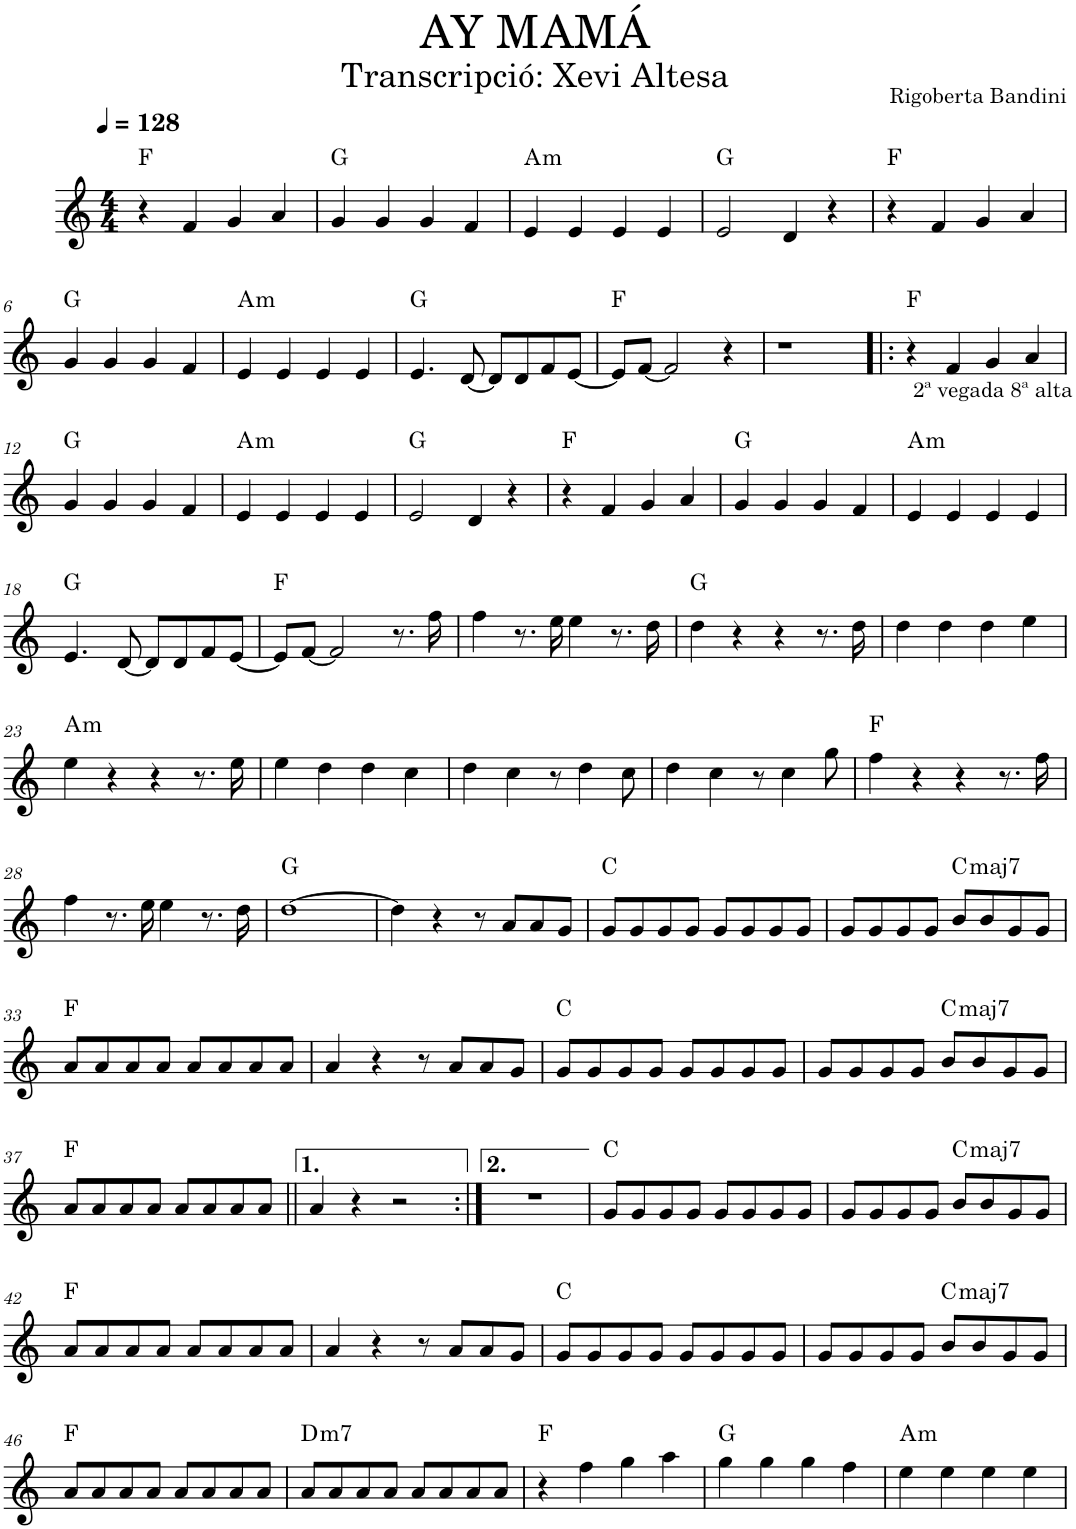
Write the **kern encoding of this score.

**kern	**harte
*part1	*part1
*staff1	*
*I"Piano	*
*I'Pno.	*
*clefG2	*
*k[]	*
*M4/4	*
*MM128	*
=1	=1
4r	F:maj
4f/	.
4g/	.
4a/	.
=2	=2
4g/	G:maj
4g/	.
4g/	.
4f/	.
=3	=3
!	!LO:H:kt=m
4e/	A:min
4e/	.
4e/	.
4e/	.
=4	=4
2e/	G:maj
4d/	.
4r	.
=5	=5
4r	F:maj
4f/	.
4g/	.
4a/	.
!!LO:LB:g=z
=6	=6
4g/	G:maj
4g/	.
4g/	.
4f/	.
=7	=7
!	!LO:H:kt=m
4e/	A:min
4e/	.
4e/	.
4e/	.
=8	=8
4.e/	G:maj
[<8d/	.
8d/L]	.
8d/	.
8f/	.
[<8e/J	.
=9	=9
8e/L]	F:maj
[<8f/J	.
2f/]	.
4r	.
=10	=10
1r	.
=11!|:	=11!|:
4r	F:maj
!LO:TX:b:t=2ª vegada 8ª alta	!
4f/	.
4g/	.
4a/	.
!!LO:LB:g=z
=12	=12
4g/	G:maj
4g/	.
4g/	.
4f/	.
=13	=13
!	!LO:H:kt=m
4e/	A:min
4e/	.
4e/	.
4e/	.
=14	=14
2e/	G:maj
4d/	.
4r	.
=15	=15
4r	F:maj
4f/	.
4g/	.
4a/	.
=16	=16
4g/	G:maj
4g/	.
4g/	.
4f/	.
=17	=17
!	!LO:H:kt=m
4e/	A:min
4e/	.
4e/	.
4e/	.
!!LO:LB:g=z
=18	=18
4.e/	G:maj
[<8d/	.
8d/L]	.
8d/	.
8f/	.
[<8e/J	.
=19	=19
8e/L]	F:maj
[<8f/J	.
2f/]	.
8.r	.
16ff\	.
=20	=20
4ff\	.
8.r	.
16ee\	.
4ee\	.
8.r	.
16dd\	.
=21	=21
4dd\	G:maj
4r	.
4r	.
8.r	.
16dd\	.
=22	=22
4dd\	.
4dd\	.
4dd\	.
4ee\	.
!!LO:LB:g=z
=23	=23
!	!LO:H:kt=m
4ee\	A:min
4r	.
4r	.
8.r	.
16ee\	.
=24	=24
4ee\	.
4dd\	.
4dd\	.
4cc\	.
=25	=25
4dd\	.
4cc\	.
8r	.
4dd\	.
8cc\	.
=26	=26
4dd\	.
4cc\	.
8r	.
4cc\	.
8gg\	.
=27	=27
4ff\	F:maj
4r	.
4r	.
8.r	.
16ff\	.
!!LO:LB:g=z
=28	=28
4ff\	.
8.r	.
16ee\	.
4ee\	.
8.r	.
16dd\	.
=29	=29
[1dd	G:maj
=30	=30
4dd\]	.
4r	.
8r	.
8a/L	.
8a/	.
8g/J	.
=31	=31
8g/L	C:maj
8g/	.
8g/	.
8g/J	.
8g/L	.
8g/	.
8g/	.
8g/J	.
=32	=32
8g/L	.
8g/	.
8g/	.
8g/J	.
!	!LO:H:kt=maj7
8b/L	C:maj7
8b/	.
8g/	.
8g/J	.
!!LO:LB:g=z
=33	=33
8a/L	F:maj
8a/	.
8a/	.
8a/J	.
8a/L	.
8a/	.
8a/	.
8a/J	.
=34	=34
4a/	.
4r	.
8r	.
8a/L	.
8a/	.
8g/J	.
=35	=35
8g/L	C:maj
8g/	.
8g/	.
8g/J	.
8g/L	.
8g/	.
8g/	.
8g/J	.
=36	=36
8g/L	.
8g/	.
8g/	.
8g/J	.
!	!LO:H:kt=maj7
8b/L	C:maj7
8b/	.
8g/	.
8g/J	.
!!LO:LB:g=z
=37	=37
8a/L	F:maj
8a/	.
8a/	.
8a/J	.
8a/L	.
8a/	.
8a/	.
8a/J	.
=38||	=38||
4a/	.
4r	.
2r	.
=39:|!	=39:|!
1r	.
=40	=40
8g/L	C:maj
8g/	.
8g/	.
8g/J	.
8g/L	.
8g/	.
8g/	.
8g/J	.
=41	=41
8g/L	.
8g/	.
8g/	.
8g/J	.
!	!LO:H:kt=maj7
8b/L	C:maj7
8b/	.
8g/	.
8g/J	.
!!LO:LB:g=z
=42	=42
8a/L	F:maj
8a/	.
8a/	.
8a/J	.
8a/L	.
8a/	.
8a/	.
8a/J	.
=43	=43
4a/	.
4r	.
8r	.
8a/L	.
8a/	.
8g/J	.
=44	=44
8g/L	C:maj
8g/	.
8g/	.
8g/J	.
8g/L	.
8g/	.
8g/	.
8g/J	.
=45	=45
8g/L	.
8g/	.
8g/	.
8g/J	.
!	!LO:H:kt=maj7
8b/L	C:maj7
8b/	.
8g/	.
8g/J	.
!!LO:LB:g=z
=46	=46
8a/L	F:maj
8a/	.
8a/	.
8a/J	.
8a/L	.
8a/	.
8a/	.
8a/J	.
=47	=47
!	!LO:H:kt=m7
8a/L	D:min7
8a/	.
8a/	.
8a/J	.
8a/L	.
8a/	.
8a/	.
8a/J	.
=48	=48
4r	F:maj
4ff\	.
4gg\	.
4aa\	.
=49	=49
4gg\	G:maj
4gg\	.
4gg\	.
4ff\	.
=50	=50
!	!LO:H:kt=m
4ee\	A:min
4ee\	.
4ee\	.
4ee\	.
=	=
*-	*-
